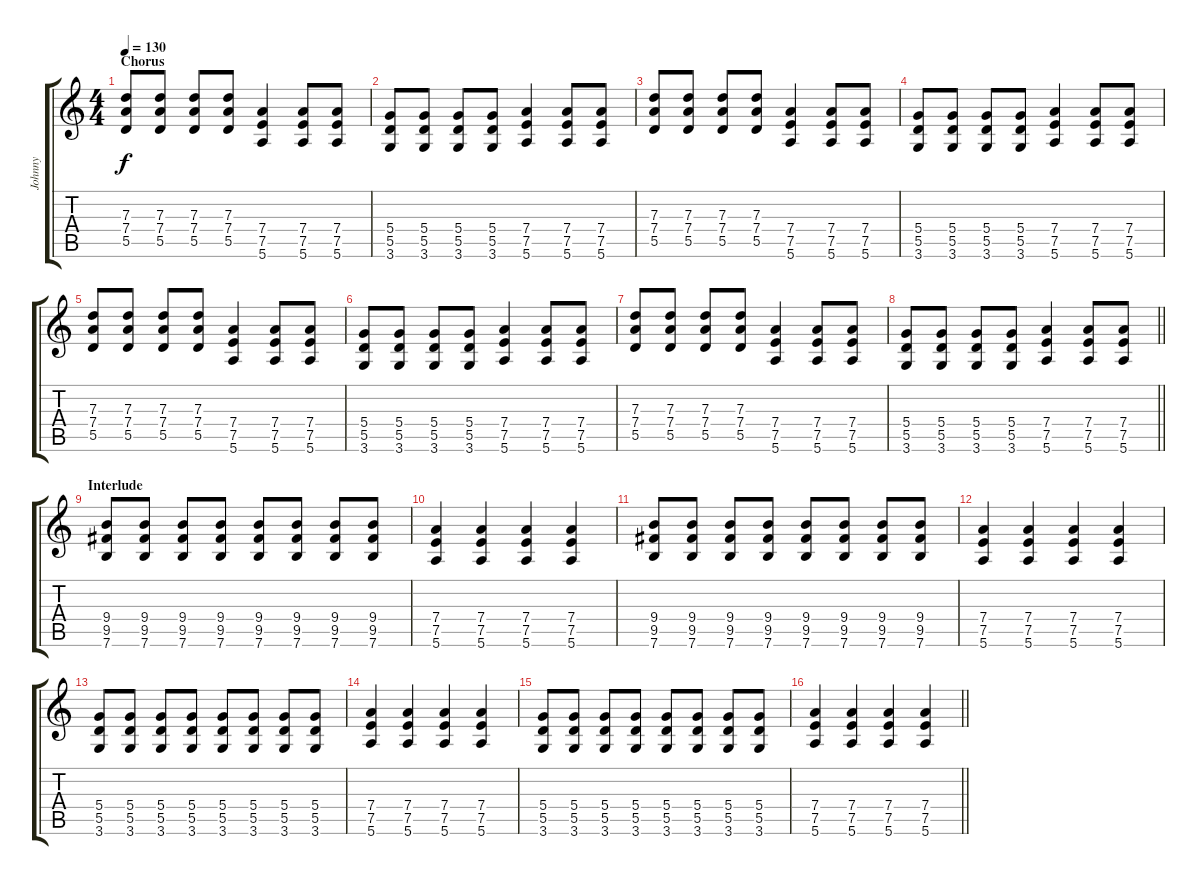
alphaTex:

\track ("Johnny" "Johnny") {instrument distortionguitar}
\staff {score tabs}
\tuning (E4 B3 G3 D3 A2 E2) {hide}
\ts (4 4)
\section ("" "Chorus")
\tempo 130
\clef g2
\ks c
(7.3 7.4 5.5).8{dy f} (7.3 7.4 5.5).8 (7.3 7.4 5.5).8 (7.3 7.4 5.5).8 (7.4 7.5 5.6).4 (7.4 7.5 5.6).8 (7.4 7.5 5.6).8 |
(5.4 5.5 3.6).8 (5.4 5.5 3.6).8 (5.4 5.5 3.6).8 (5.4 5.5 3.6).8 (7.4 7.5 5.6).4 (7.4 7.5 5.6).8 (7.4 7.5 5.6).8 |
(7.3 7.4 5.5).8 (7.3 7.4 5.5).8 (7.3 7.4 5.5).8 (7.3 7.4 5.5).8 (7.4 7.5 5.6).4 (7.4 7.5 5.6).8 (7.4 7.5 5.6).8 |
(5.4 5.5 3.6).8 (5.4 5.5 3.6).8 (5.4 5.5 3.6).8 (5.4 5.5 3.6).8 (7.4 7.5 5.6).4 (7.4 7.5 5.6).8 (7.4 7.5 5.6).8 |
(7.3 7.4 5.5).8 (7.3 7.4 5.5).8 (7.3 7.4 5.5).8 (7.3 7.4 5.5).8 (7.4 7.5 5.6).4 (7.4 7.5 5.6).8 (7.4 7.5 5.6).8 |
(5.4 5.5 3.6).8 (5.4 5.5 3.6).8 (5.4 5.5 3.6).8 (5.4 5.5 3.6).8 (7.4 7.5 5.6).4 (7.4 7.5 5.6).8 (7.4 7.5 5.6).8 |
(7.3 7.4 5.5).8 (7.3 7.4 5.5).8 (7.3 7.4 5.5).8 (7.3 7.4 5.5).8 (7.4 7.5 5.6).4 (7.4 7.5 5.6).8 (7.4 7.5 5.6).8 |
\barLineRight lightlight
(5.4 5.5 3.6).8 (5.4 5.5 3.6).8 (5.4 5.5 3.6).8 (5.4 5.5 3.6).8 (7.4 7.5 5.6).4 (7.4 7.5 5.6).8 (7.4 7.5 5.6).8 |
\section ("" "Interlude")
(9.4 9.5 7.6).8 (9.4 9.5 7.6).8 (9.4 9.5 7.6).8 (9.4 9.5 7.6).8 (9.4 9.5 7.6).8 (9.4 9.5 7.6).8 (9.4 9.5 7.6).8 (9.4 9.5 7.6).8 |
(7.4 7.5 5.6).4 (7.4 7.5 5.6).4 (7.4 7.5 5.6).4 (7.4 7.5 5.6).4 |
(9.4 9.5 7.6).8 (9.4 9.5 7.6).8 (9.4 9.5 7.6).8 (9.4 9.5 7.6).8 (9.4 9.5 7.6).8 (9.4 9.5 7.6).8 (9.4 9.5 7.6).8 (9.4 9.5 7.6).8 |
(7.4 7.5 5.6).4 (7.4 7.5 5.6).4 (7.4 7.5 5.6).4 (7.4 7.5 5.6).4 |
(5.4 5.5 3.6).8 (5.4 5.5 3.6).8 (5.4 5.5 3.6).8 (5.4 5.5 3.6).8 (5.4 5.5 3.6).8 (5.4 5.5 3.6).8 (5.4 5.5 3.6).8 (5.4 5.5 3.6).8 |
(7.4 7.5 5.6).4 (7.4 7.5 5.6).4 (7.4 7.5 5.6).4 (7.4 7.5 5.6).4 |
(5.4 5.5 3.6).8 (5.4 5.5 3.6).8 (5.4 5.5 3.6).8 (5.4 5.5 3.6).8 (5.4 5.5 3.6).8 (5.4 5.5 3.6).8 (5.4 5.5 3.6).8 (5.4 5.5 3.6).8 |
\barLineRight lightlight
(7.4 7.5 5.6).4 (7.4 7.5 5.6).4 (7.4 7.5 5.6).4 (7.4 7.5 5.6).4
